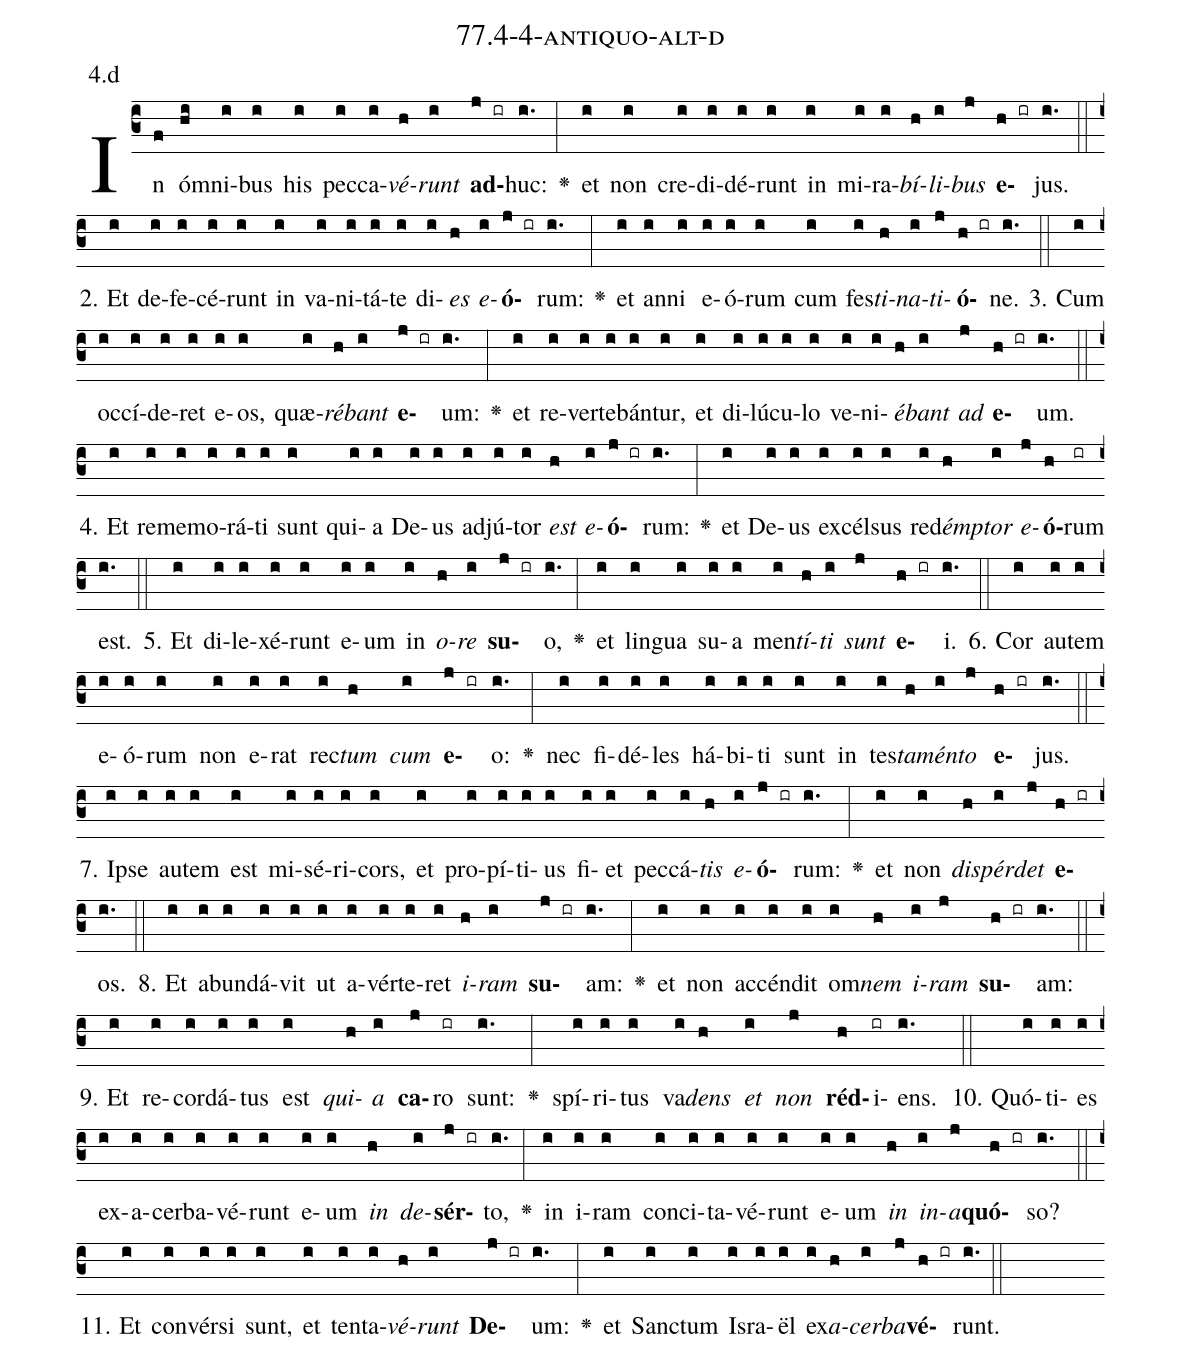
name: 77.4-4-antiquo-alt-d;
annotation: 4.d;
%%
(c3)In(f) óm(hi)ni(i)bus(i) his(i) pec(i)ca(i)<i>vé</i>(h)<i>runt</i>(i) <b>ad</b>(j ir)huc:(i.) <v>\greheightstar</v>(:) et(i) non(i) cre(i)di(i)dé(i)runt(i) in(i) mi(i)ra(i)<i>bí</i>(h)<i>li</i>(i)<i>bus</i>(j) <b>e</b>(h ir)jus.(i.) (::)
2. Et(i) de(i)fe(i)cé(i)runt(i) in(i) va(i)ni(i)tá(i)te(i) di(i)<i>es</i>(h) <i>e</i>(i)<b>ó</b>(j ir)rum:(i.) <v>\greheightstar</v>(:) et(i) an(i)ni(i) e(i)ó(i)rum(i) cum(i) fes(i)<i>ti</i>(h)<i>na</i>(i)<i>ti</i>(j)<b>ó</b>(h ir)ne.(i.) (::)
3. Cum(i) oc(i)cí(i)de(i)ret(i) e(i)os,(i) quæ(i)<i>ré</i>(h)<i>bant</i>(i) <b>e</b>(j ir)um:(i.) <v>\greheightstar</v>(:) et(i) re(i)ver(i)te(i)bán(i)tur,(i) et(i) di(i)lú(i)cu(i)lo(i) ve(i)ni(i)<i>é</i>(h)<i>bant</i>(i) <i>ad</i>(j) <b>e</b>(h ir)um.(i.) (::)
4. Et(i) re(i)me(i)mo(i)rá(i)ti(i) sunt(i) qui(i)a(i) De(i)us(i) ad(i)jú(i)tor(i) <i>est</i>(h) <i>e</i>(i)<b>ó</b>(j ir)rum:(i.) <v>\greheightstar</v>(:) et(i) De(i)us(i) ex(i)cél(i)sus(i) red(i)<i>émp</i>(h)<i>tor</i>(i) <i>e</i>(j)<b>ó</b>(h)rum(ir) est.(i.) (::)
5. Et(i) di(i)le(i)xé(i)runt(i) e(i)um(i) in(i) <i>o</i>(h)<i>re</i>(i) <b>su</b>(j ir)o,(i.) <v>\greheightstar</v>(:) et(i) lin(i)gua(i) su(i)a(i) men(i)<i>tí</i>(h)<i>ti</i>(i) <i>sunt</i>(j) <b>e</b>(h ir)i.(i.) (::)
6. Cor(i) au(i)tem(i) e(i)ó(i)rum(i) non(i) e(i)rat(i) rec(i)<i>tum</i>(h) <i>cum</i>(i) <b>e</b>(j ir)o:(i.) <v>\greheightstar</v>(:) nec(i) fi(i)dé(i)les(i) há(i)bi(i)ti(i) sunt(i) in(i) tes(i)<i>ta</i>(h)<i>mén</i>(i)<i>to</i>(j) <b>e</b>(h ir)jus.(i.) (::)
7. Ip(i)se(i) au(i)tem(i) est(i) mi(i)sé(i)ri(i)cors,(i) et(i) pro(i)pí(i)ti(i)us(i) fi(i)et(i) pec(i)cá(i)<i>tis</i>(h) <i>e</i>(i)<b>ó</b>(j ir)rum:(i.) <v>\greheightstar</v>(:) et(i) non(i) <i>dis</i>(h)<i>pér</i>(i)<i>det</i>(j) <b>e</b>(h ir)os.(i.) (::)
8. Et(i) ab(i)un(i)dá(i)vit(i) ut(i) a(i)vér(i)te(i)ret(i) <i>i</i>(h)<i>ram</i>(i) <b>su</b>(j ir)am:(i.) <v>\greheightstar</v>(:) et(i) non(i) ac(i)cén(i)dit(i) om(i)<i>nem</i>(h) <i>i</i>(i)<i>ram</i>(j) <b>su</b>(h ir)am:(i.) (::)
9. Et(i) re(i)cor(i)dá(i)tus(i) est(i) <i>qui</i>(h)<i>a</i>(i) <b>ca</b>(j)ro(ir) sunt:(i.) <v>\greheightstar</v>(:) spí(i)ri(i)tus(i) va(i)<i>dens</i>(h) <i>et</i>(i) <i>non</i>(j) <b>réd</b>(h)i(ir)ens.(i.) (::)
10. Quó(i)ti(i)es(i) ex(i)a(i)cer(i)ba(i)vé(i)runt(i) e(i)um(i) <i>in</i>(h) <i>de</i>(i)<b>sér</b>(j ir)to,(i.) <v>\greheightstar</v>(:) in(i) i(i)ram(i) con(i)ci(i)ta(i)vé(i)runt(i) e(i)um(i) <i>in</i>(h) <i>in</i>(i)<i>a</i>(j)<b>quó</b>(h ir)so?(i.) (::)
11. Et(i) con(i)vér(i)si(i) sunt,(i) et(i) ten(i)ta(i)<i>vé</i>(h)<i>runt</i>(i) <b>De</b>(j ir)um:(i.) <v>\greheightstar</v>(:) et(i) Sanc(i)tum(i) Is(i)ra(i)ël(i) ex(i)<i>a</i>(h)<i>cer</i>(i)<i>ba</i>(j)<b>vé</b>(h ir)runt.(i.) (::)
